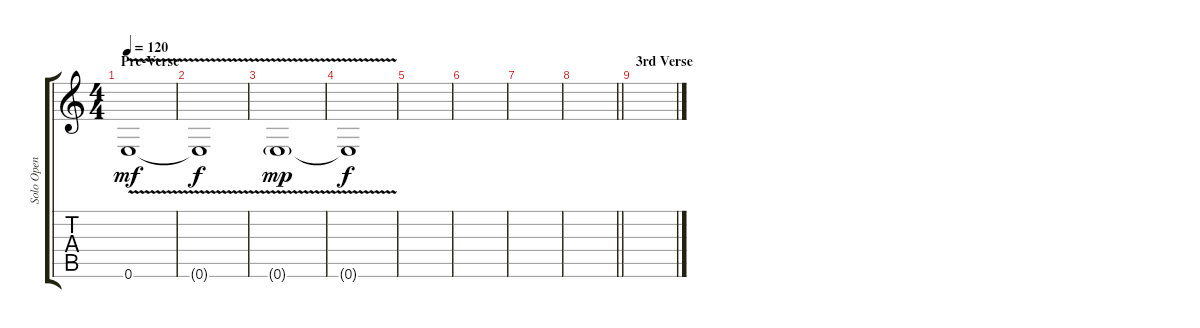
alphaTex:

\track ("Solo Open A" "Solo Open ") {instrument distortionguitar}
\staff {score tabs}
\tuning (E4 Db4 A3 E3 A2 E2) {hide}
\ts (4 4)
\section ("" "Pre-Verse")
\tempo 120
\clef g2
\ks c
0.6{v}.1{dy mf} |
0.6{t}.1{dy f} |
0.6{v g}.1{dy mp} |
0.6{t}.1{dy f} |
|
|
|
\barLineRight lightlight
|
\section ("" "3rd Verse")
